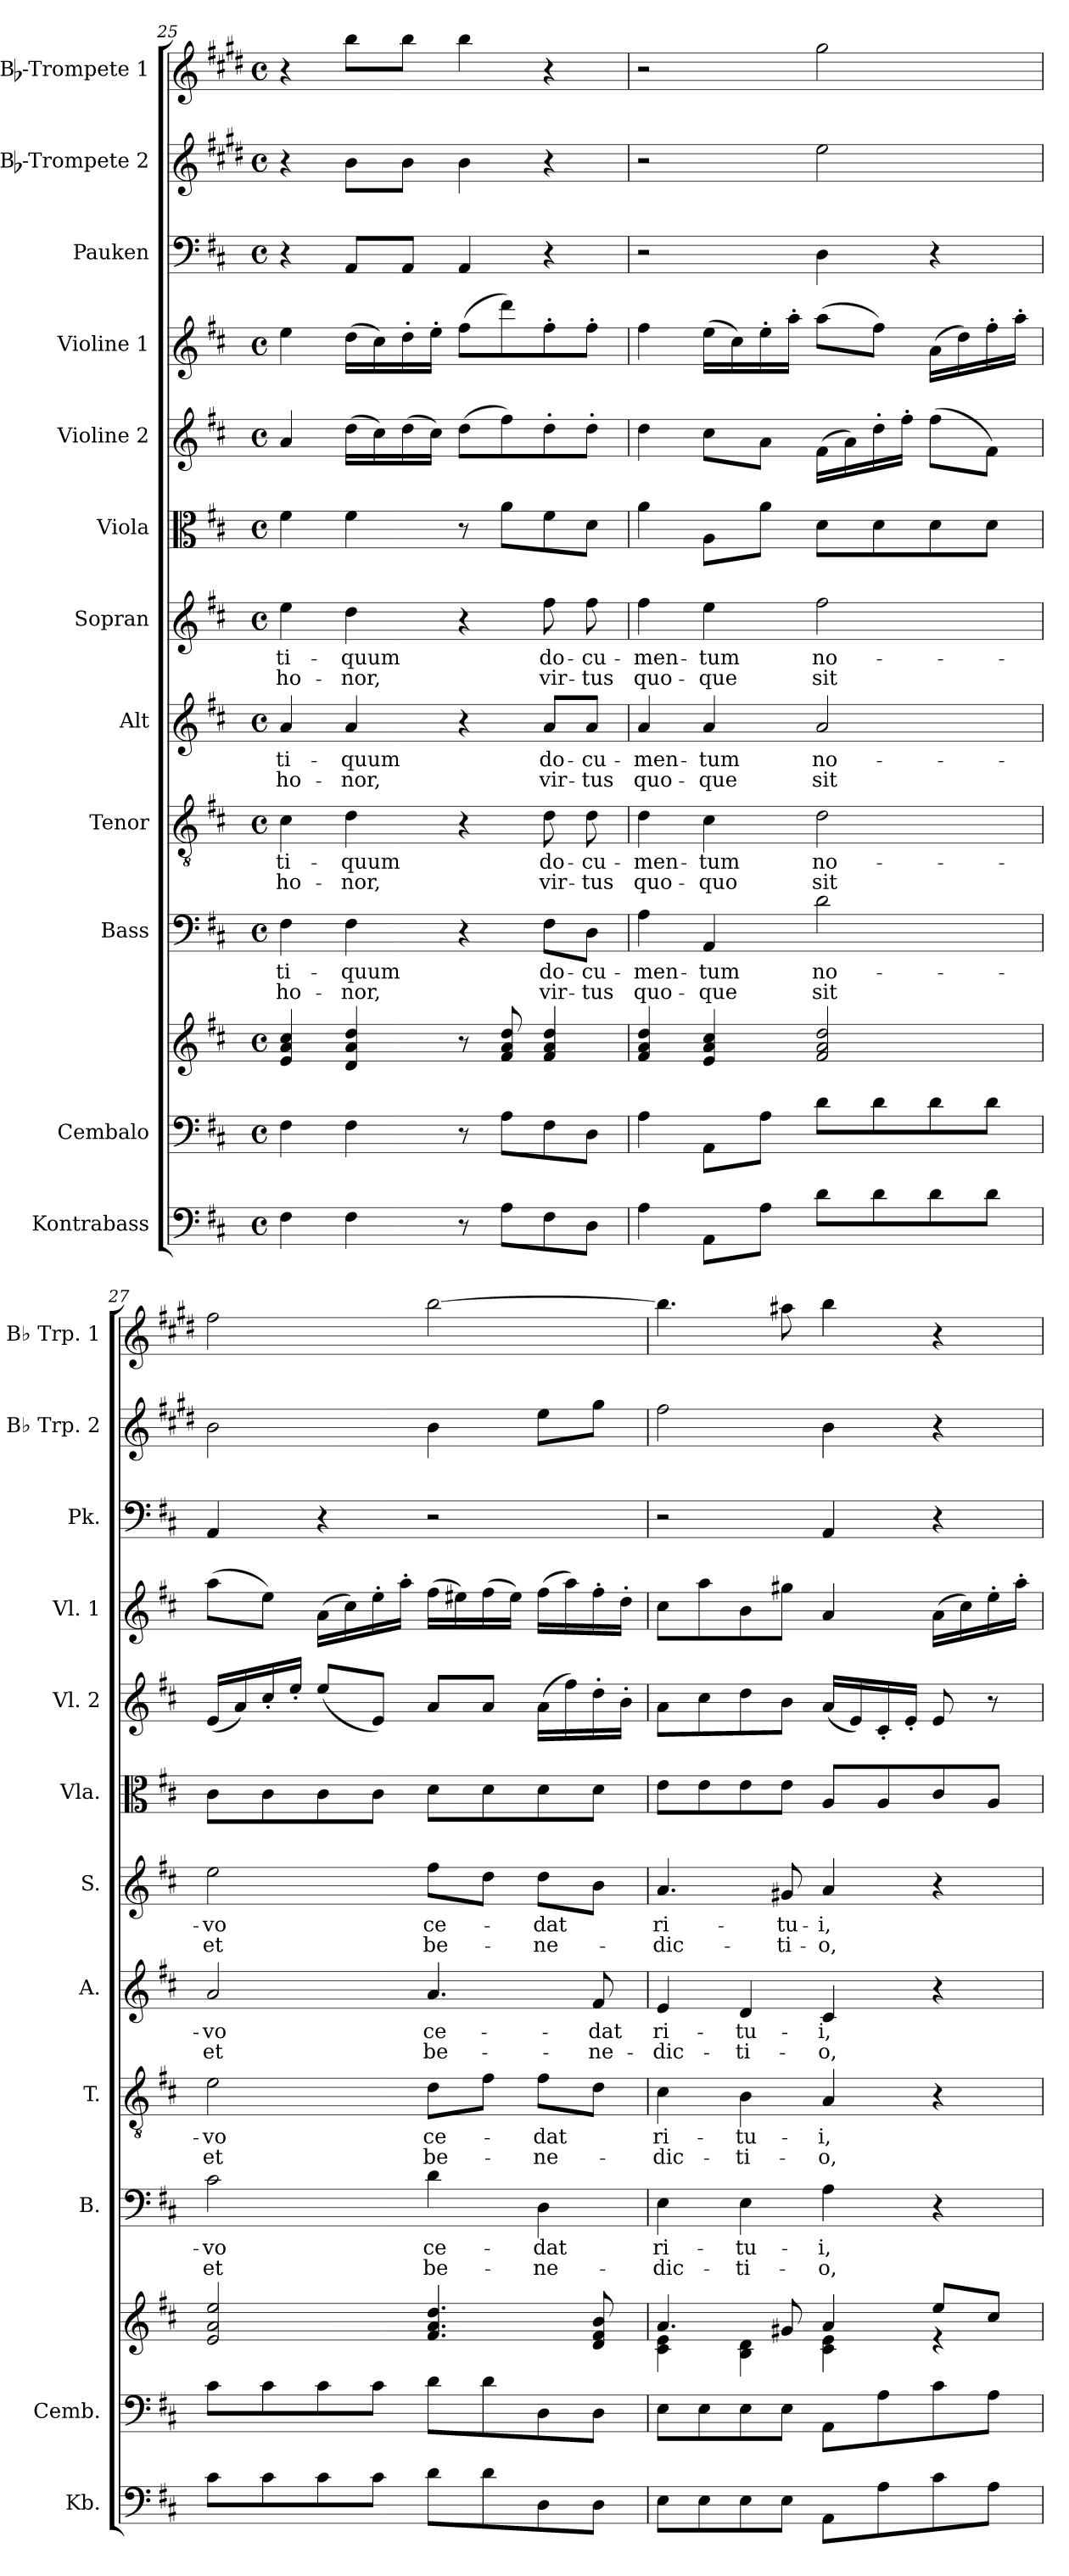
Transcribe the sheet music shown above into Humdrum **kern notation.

**kern	**kern	**kern	**kern	**text	**text	**kern	**text	**text	**kern	**text	**text	**kern	**text	**text	**kern	**kern	**kern	**kern	**kern	**kern
*part12	*part11	*part11	*part10	*part10	*part10	*part9	*part9	*part9	*part8	*part8	*part8	*part7	*part7	*part7	*part6	*part5	*part4	*part3	*part2	*part1
*staff13	*staff12	*staff11	*staff10	*staff10	*staff10	*staff9	*staff9	*staff9	*staff8	*staff8	*staff8	*staff7	*staff7	*staff7	*staff6	*staff5	*staff4	*staff3	*staff2	*staff1
*I"Kontrabass	*I"Cembalo	*	*I"Bass	*	*	*I"Tenor	*	*	*I"Alt	*	*	*I"Sopran	*	*	*I"Viola	*I"Violine 2	*I"Violine 1	*I"Pauken	*I"Bb-Trompete 2	*I"Bb-Trompete 1
*I'Kb.	*I'Cemb.	*	*I'B.	*	*	*I'T.	*	*	*I'A.	*	*	*I'S.	*	*	*I'Vla.	*I'Vl. 2	*I'Vl. 1	*I'Pk.	*I'Bb Trp. 2	*I'Bb Trp. 1
!!LO:PB:g=z
*clefF4	*clefF4	*clefG2	*clefF4	*	*	*clefGv2	*	*	*clefG2	*	*	*clefG2	*	*	*clefC3	*clefG2	*clefG2	*clefF4	*clefG2	*clefG2
*ITrd7c12	*	*	*	*	*	*	*	*	*	*	*	*	*	*	*	*	*	*	*ITrd1c2	*ITrd1c2
*k[f#c#]	*k[f#c#]	*k[f#c#]	*k[f#c#]	*	*	*k[f#c#]	*	*	*k[f#c#]	*	*	*k[f#c#]	*	*	*k[f#c#]	*k[f#c#]	*k[f#c#]	*k[f#c#]	*k[f#c#]	*k[f#c#]
*D:	*D:	*D:	*D:	*	*	*D:	*	*	*D:	*	*	*D:	*	*	*D:	*D:	*D:	*D:	*D:	*D:
*M4/4	*M4/4	*M4/4	*M4/4	*	*	*M4/4	*	*	*M4/4	*	*	*M4/4	*	*	*M4/4	*M4/4	*M4/4	*M4/4	*M4/4	*M4/4
*met(c)	*met(c)	*met(c)	*met(c)	*	*	*met(c)	*	*	*met(c)	*	*	*met(c)	*	*	*met(c)	*met(c)	*met(c)	*met(c)	*met(c)	*met(c)
=25	=25	=25	=25	=25	=25	=25	=25	=25	=25	=25	=25	=25	=25	=25	=25	=25	=25	=25	=25	=25
!	!	!	!	!LO:LY:b	!LO:LY:b	!	!LO:LY:b	!LO:LY:b	!	!LO:LY:b	!LO:LY:b	!	!LO:LY:b	!LO:LY:b	!	!	!	!	!	!
4FF#\	4F#\	4e/ 4a/ 4cc#/	4F#\	-ti-	ho-	4c#\	-ti-	ho-	4a/	-ti-	ho-	4ee\	-ti-	ho-	4f#\	4a/	4ee\	4r	4r	4r
!	!	!	!	!LO:LY:b	!LO:LY:b	!	!LO:LY:b	!LO:LY:b	!	!LO:LY:b	!LO:LY:b	!	!LO:LY:b	!LO:LY:b	!	!	!	!	!	!
4FF#\	4F#\	4d/ 4a/ 4dd/	4F#\	-quum	-nor,	4d\	-quum	-nor,	4a/	-quum	-nor,	4dd\	-quum	-nor,	4f#\	(>16dd\LL	(>16dd\LL	8AA/L	8a\L	8aa\L
.	.	.	.	.	.	.	.	.	.	.	.	.	.	.	.	16cc#\)	16cc#\)	.	.	.
.	.	.	.	.	.	.	.	.	.	.	.	.	.	.	.	(>16dd\	16dd'>\	8AA/J	8a\J	8aa\J
.	.	.	.	.	.	.	.	.	.	.	.	.	.	.	.	16cc#\JJ)	16ee'>\JJ	.	.	.
8r	8r	8r	4r	.	.	4r	.	.	4r	.	.	4r	.	.	8r	(>8dd\L	(>8ff#\L	4AA/	4a\	4aa\
8AA\L	8A\L	8f#/ 8a/ 8dd/	.	.	.	.	.	.	.	.	.	.	.	.	8a\L	8ff#\)	8ddd\)	.	.	.
!	!	!	!	!LO:LY:b	!LO:LY:b	!	!LO:LY:b	!LO:LY:b	!	!LO:LY:b	!LO:LY:b	!	!LO:LY:b	!LO:LY:b	!	!	!	!	!	!
8FF#\	8F#\	4f#/ 4a/ 4dd/	8F#\L	do-	vir-	8d\	do-	vir-	8a/L	do-	vir-	8ff#\	do-	vir-	8f#\	8dd'>\	8ff#'>\	4r	4r	4r
!	!	!	!	!LO:LY:b	!LO:LY:b	!	!LO:LY:b	!LO:LY:b	!	!LO:LY:b	!LO:LY:b	!	!LO:LY:b	!LO:LY:b	!	!	!	!	!	!
8DD\J	8D\J	.	8D\J	-cu-	-tus	8d\	-cu-	-tus	8a/J	-cu-	-tus	8ff#\	-cu-	-tus	8d\J	8dd'>\J	8ff#'>\J	.	.	.
=26	=26	=26	=26	=26	=26	=26	=26	=26	=26	=26	=26	=26	=26	=26	=26	=26	=26	=26	=26	=26
!	!	!	!	!LO:LY:b	!LO:LY:b	!	!LO:LY:b	!LO:LY:b	!	!LO:LY:b	!LO:LY:b	!	!LO:LY:b	!LO:LY:b	!	!	!	!	!	!
4AA\	4A\	4f#/ 4a/ 4dd/	4A\	-men-	quo-	4d\	-men-	quo-	4a/	-men-	quo-	4ff#\	-men-	quo-	4a\	4dd\	4ff#\	2r	2r	2r
!	!	!	!	!LO:LY:b	!LO:LY:b	!	!LO:LY:b	!LO:LY:b	!	!LO:LY:b	!LO:LY:b	!	!LO:LY:b	!LO:LY:b	!	!	!	!	!	!
8AAA\L	8AA\L	4e/ 4a/ 4cc#/	4AA/	-tum	-que	4c#\	-tum	-quo	4a/	-tum	-que	4ee\	-tum	-que	8A\L	8cc#\L	(>16ee\LL	.	.	.
.	.	.	.	.	.	.	.	.	.	.	.	.	.	.	.	.	16cc#\)	.	.	.
8AA\J	8A\J	.	.	.	.	.	.	.	.	.	.	.	.	.	8a\J	8a\J	16ee'>\	.	.	.
.	.	.	.	.	.	.	.	.	.	.	.	.	.	.	.	.	16aa'>\JJ	.	.	.
!	!	!	!	!LO:LY:b	!LO:LY:b	!	!LO:LY:b	!LO:LY:b	!	!LO:LY:b	!LO:LY:b	!	!LO:LY:b	!LO:LY:b	!	!	!	!	!	!
8D\L	8d\L	2f#/ 2a/ 2dd/	2d\	no-	sit	2d\	no-	sit	2a/	no-	sit	2ff#\	no-	sit	8d\L	(>16f#\LL	(>8aa\L	4D\	2dd\	2ff#\
.	.	.	.	.	.	.	.	.	.	.	.	.	.	.	.	16a\)	.	.	.	.
8D\	8d\	.	.	.	.	.	.	.	.	.	.	.	.	.	8d\	16dd'>\	8ff#\J)	.	.	.
.	.	.	.	.	.	.	.	.	.	.	.	.	.	.	.	16ff#'>\JJ	.	.	.	.
8D\	8d\	.	.	.	.	.	.	.	.	.	.	.	.	.	8d\	(>8ff#\L	(>16a\LL	4r	.	.
.	.	.	.	.	.	.	.	.	.	.	.	.	.	.	.	.	16dd\)	.	.	.
8D\J	8d\J	.	.	.	.	.	.	.	.	.	.	.	.	.	8d\J	8f#\J)	16ff#'>\	.	.	.
.	.	.	.	.	.	.	.	.	.	.	.	.	.	.	.	.	16aa'>\JJ	.	.	.
=27	=27	=27	=27	=27	=27	=27	=27	=27	=27	=27	=27	=27	=27	=27	=27	=27	=27	=27	=27	=27
!	!	!	!	!LO:LY:b	!LO:LY:b	!	!LO:LY:b	!LO:LY:b	!	!LO:LY:b	!LO:LY:b	!	!LO:LY:b	!LO:LY:b	!	!	!	!	!	!
8C#\L	8c#\L	2e/ 2a/ 2ee/	2c#\	-vo	et	2e\	-vo	et	2a/	-vo	et	2ee\	-vo	et	8c#\L	(<16e/LL	(>8aa\L	4AA/	2a\	2ee\
.	.	.	.	.	.	.	.	.	.	.	.	.	.	.	.	16a/)	.	.	.	.
8C#\	8c#\	.	.	.	.	.	.	.	.	.	.	.	.	.	8c#\	16cc#'</	8ee\J)	.	.	.
.	.	.	.	.	.	.	.	.	.	.	.	.	.	.	.	16ee'</JJ	.	.	.	.
8C#\	8c#\	.	.	.	.	.	.	.	.	.	.	.	.	.	8c#\	(<8ee/L	(>16a\LL	4r	.	.
.	.	.	.	.	.	.	.	.	.	.	.	.	.	.	.	.	16cc#\)	.	.	.
8C#\J	8c#\J	.	.	.	.	.	.	.	.	.	.	.	.	.	8c#\J	8e/J)	16ee'>\	.	.	.
.	.	.	.	.	.	.	.	.	.	.	.	.	.	.	.	.	16aa'>\JJ	.	.	.
!	!	!	!	!LO:LY:b	!LO:LY:b	!	!LO:LY:b	!LO:LY:b	!	!LO:LY:b	!LO:LY:b	!	!LO:LY:b	!LO:LY:b	!	!	!	!	!	!
8D\L	8d\L	4.f#/ 4.a/ 4.dd/	4d\	ce-	be-	8d\L	ce-	be-	4.a/	ce-	be-	8ff#\L	ce-	be-	8d\L	8a/L	(>16ff#\LL	2r	4a\	[2aa\
.	.	.	.	.	.	.	.	.	.	.	.	.	.	.	.	.	16ee#X\)	.	.	.
8D\	8d\	.	.	.	.	8f#\J	.	.	.	.	.	8dd\J	.	.	8d\	8a/J	(>16ff#\	.	.	.
.	.	.	.	.	.	.	.	.	.	.	.	.	.	.	.	.	16ee#\JJ)	.	.	.
!	!	!	!	!LO:LY:b	!LO:LY:b	!	!LO:LY:b	!LO:LY:b	!	!	!	!	!LO:LY:b	!LO:LY:b	!	!	!	!	!	!
8DD\	8D\	.	4D\	-dat	-ne-	8f#\L	-dat	-ne-	.	.	.	8dd\L	-dat	-ne-	8d\	(>16a\LL	(>16ff#\LL	.	8dd\L	.
.	.	.	.	.	.	.	.	.	.	.	.	.	.	.	.	16ff#\)	16aa\)	.	.	.
!	!	!	!	!	!	!	!	!	!	!LO:LY:b	!LO:LY:b	!	!	!	!	!	!	!	!	!
8DD\J	8D\J	8d/ 8f#/ 8b/	.	.	.	8d\J	.	.	8f#/	-dat	-ne-	8b\J	.	.	8d\J	16dd'>\	16ff#'>\	.	8ff#\J	.
.	.	.	.	.	.	.	.	.	.	.	.	.	.	.	.	16b'>\JJ	16dd'>\JJ	.	.	.
=28	=28	=28	=28	=28	=28	=28	=28	=28	=28	=28	=28	=28	=28	=28	=28	=28	=28	=28	=28	=28
*	*	*^	*	*	*	*	*	*	*	*	*	*	*	*	*	*	*	*	*	*
!	!	!	!	!	!LO:LY:b	!LO:LY:b	!	!LO:LY:b	!LO:LY:b	!	!LO:LY:b	!LO:LY:b	!	!LO:LY:b	!LO:LY:b	!	!	!	!	!	!
8EE\L	8E\L	4.a/	4c#\ 4e\	4E\	ri-	-dic-	4c#\	ri-	-dic-	4e/	ri-	-dic-	4.a/	ri-	-dic-	8e\L	8a\L	8cc#\L	2r	2ee\	4.aa\]
8EE\	8E\	.	.	.	.	.	.	.	.	.	.	.	.	.	.	8e\	8cc#\	8aa\	.	.	.
!	!	!	!	!	!LO:LY:b	!LO:LY:b	!	!LO:LY:b	!LO:LY:b	!	!LO:LY:b	!LO:LY:b	!	!	!	!	!	!	!	!	!
8EE\	8E\	.	4B\ 4d\	4E\	-tu-	-ti-	4B\	-tu-	-ti-	4d/	-tu-	-ti-	.	.	.	8e\	8dd\	8b\	.	.	.
!	!	!	!	!	!	!	!	!	!	!	!	!	!	!LO:LY:b	!LO:LY:b	!	!	!	!	!	!
8EE\J	8E\J	8g#X/	.	.	.	.	.	.	.	.	.	.	8g#X/	-tu-	-ti-	8e\J	8b\J	8gg#X\J	.	.	8gg#X\
!	!	!	!	!	!LO:LY:b	!LO:LY:b	!	!LO:LY:b	!LO:LY:b	!	!LO:LY:b	!LO:LY:b	!	!LO:LY:b	!LO:LY:b	!	!	!	!	!	!
8AAA\L	8AA\L	4a/	4c#\ 4e\	4A\	-i,	-o,	4A/	-i,	-o,	4c#/	-i,	-o,	4a/	-i,	-o,	8A/L	(<16a/LL	4a/	4AA/	4a\	4aa\
.	.	.	.	.	.	.	.	.	.	.	.	.	.	.	.	.	16e/)	.	.	.	.
8AA\	8A\	.	.	.	.	.	.	.	.	.	.	.	.	.	.	8A/	16c#'</	.	.	.	.
.	.	.	.	.	.	.	.	.	.	.	.	.	.	.	.	.	16e'</JJ	.	.	.	.
8C#\	8c#\	8ee/L	4re	4r	.	.	4r	.	.	4r	.	.	4r	.	.	8c#/	8e/	(>16a\LL	4r	4r	4r
.	.	.	.	.	.	.	.	.	.	.	.	.	.	.	.	.	.	16cc#\)	.	.	.
8AA\J	8A\J	8cc#/J	.	.	.	.	.	.	.	.	.	.	.	.	.	8A/J	8r	16ee'>\	.	.	.
.	.	.	.	.	.	.	.	.	.	.	.	.	.	.	.	.	.	16aa'>\JJ	.	.	.
*	*	*v	*v	*	*	*	*	*	*	*	*	*	*	*	*	*	*	*	*	*	*
=	=	=	=	=	=	=	=	=	=	=	=	=	=	=	=	=	=	=	=	=
*-	*-	*-	*-	*-	*-	*-	*-	*-	*-	*-	*-	*-	*-	*-	*-	*-	*-	*-	*-	*-
